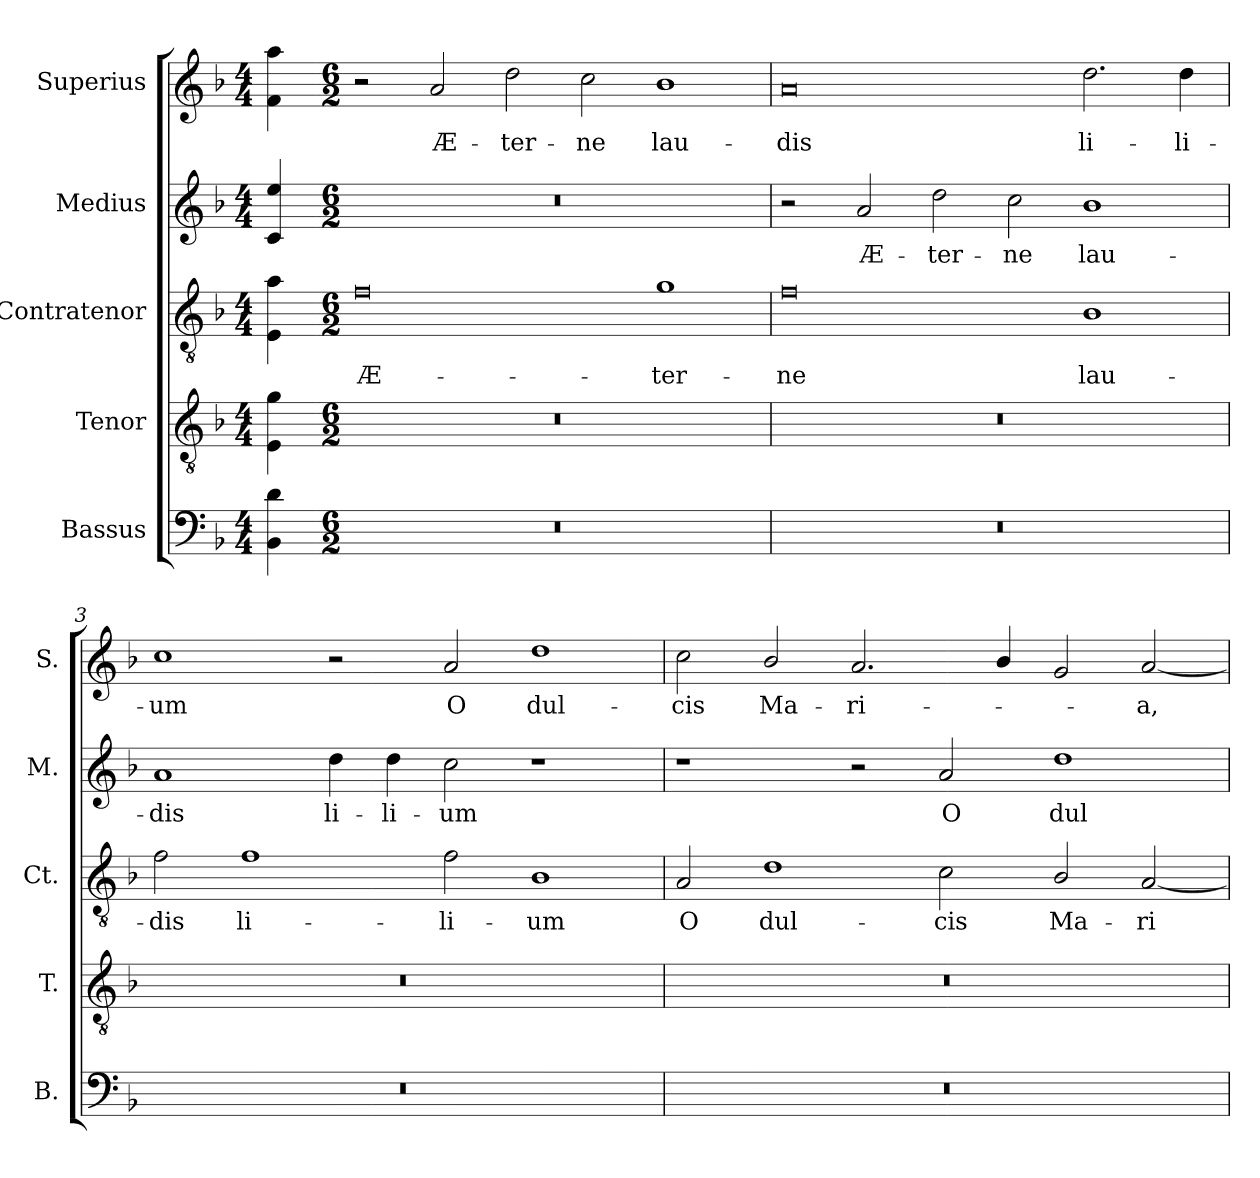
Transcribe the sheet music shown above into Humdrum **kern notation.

**kern	**kern	**kern	**text	**kern	**text	**kern	**text
*part5	*part4	*part3	*part3	*part2	*part2	*part1	*part1
*staff5	*staff4	*staff3	*staff3	*staff2	*staff2	*staff1	*staff1
*I"Bassus	*I"Tenor	*I"Contratenor	*	*I"Medius	*	*I"Superius	*
*I'B.	*I'T.	*I'Ct.	*	*I'M.	*	*I'S.	*
!!LO:PB:g=z
*clefF4	*clefGv2	*clefGv2	*	*clefG2	*	*clefG2	*
*	*ITrd7c12	*ITrd7c12	*	*	*	*	*
*k[b-]	*k[b-]	*k[b-]	*	*k[b-]	*	*k[b-]	*
*F:	*F:	*F:	*	*F:	*	*F:	*
*M4/4	*M4/4	*M4/4	*	*M4/4	*	*M4/4	*
=	=	=	=	=	=	=	=
4BB-i\ 4di	4EEi\ 4Gi	4EEi\ 4Ai	.	4ci/ 4eei	.	4fi\ 4aai	.
=1-	=1-	=1-	=1-	=1-	=1-	=1-	=1-
*M6/2	*M6/2	*M6/2	*	*M6/2	*	*M6/2	*
!LO:N:vis=1	!LO:N:vis=1	!	!	!	!	!	!
!	!	!	!LO:LY:b:color=#000000	!LO:N:vis=1	!	!	!
0.r	0.r	0Fi	Æ-	0.r	.	2r	.
!	!	!	!	!	!	!	!LO:LY:b:color=#000000
.	.	.	.	.	.	2ai/	Æ-
!	!	!	!	!	!	!	!LO:LY:b:color=#000000
.	.	.	.	.	.	2ddi\	-ter-
!	!	!	!	!	!	!	!LO:LY:b:color=#000000
.	.	.	.	.	.	2cci\	-ne
!	!	!	!LO:LY:b:color=#000000	!	!	!	!
!	!	!	!	!	!	!	!LO:LY:b:color=#000000
.	.	1Gi	-ter-	.	.	1b-i	lau-
=2	=2	=2	=2	=2	=2	=2	=2
!LO:N:vis=1	!LO:N:vis=1	!	!	!	!	!	!
!	!	!	!LO:LY:b:color=#000000	!	!	!	!
!	!	!	!	!	!	!	!LO:LY:b:color=#000000
0.r	0.r	0Fi	-ne	2r	.	0ai	-dis
!	!	!	!	!	!LO:LY:b:color=#000000	!	!
.	.	.	.	2ai/	Æ-	.	.
!	!	!	!	!	!LO:LY:b:color=#000000	!	!
.	.	.	.	2ddi\	-ter-	.	.
!	!	!	!	!	!LO:LY:b:color=#000000	!	!
.	.	.	.	2cci\	-ne	.	.
!	!	!	!LO:LY:b:color=#000000	!	!	!	!
!	!	!	!	!	!LO:LY:b:color=#000000	!	!
!	!	!	!	!	!	!	!LO:LY:b:color=#000000
.	.	1BB-i	lau-	1b-i	lau-	2.ddi\	li-
!	!	!	!	!	!	!	!LO:LY:b:color=#000000
.	.	.	.	.	.	4ddi\	-li-
=3	=3	=3	=3	=3	=3	=3	=3
!LO:N:vis=1	!LO:N:vis=1	!	!	!	!	!	!
!	!	!	!LO:LY:b:color=#000000	!	!	!	!
!	!	!	!	!	!LO:LY:b:color=#000000	!	!
!	!	!	!	!	!	!	!LO:LY:b:color=#000000
0.r	0.r	2Fi\	-dis	1ai	-dis	1cci	-um
!	!	!	!LO:LY:b:color=#000000	!	!	!	!
.	.	1Fi	li-	.	.	.	.
!	!	!	!	!	!LO:LY:b:color=#000000	!	!
.	.	.	.	4ddi\	li-	2r	.
!	!	!	!	!	!LO:LY:b:color=#000000	!	!
.	.	.	.	4ddi\	-li-	.	.
!	!	!	!LO:LY:b:color=#000000	!	!	!	!
!	!	!	!	!	!LO:LY:b:color=#000000	!	!
!	!	!	!	!	!	!	!LO:LY:b:color=#000000
.	.	2Fi\	-li-	2cci\	-um	2ai/	O
!	!	!	!LO:LY:b:color=#000000	!	!	!	!
!	!	!	!	!	!	!	!LO:LY:b:color=#000000
.	.	1BB-i	-um	1r	.	1ddi	dul-
=4	=4	=4	=4	=4	=4	=4	=4
!LO:N:vis=1	!LO:N:vis=1	!	!	!	!	!	!
!	!	!	!LO:LY:b:color=#000000	!	!	!	!
!	!	!	!	!	!	!	!LO:LY:b:color=#000000
0.r	0.r	2AAi/	O	1r	.	2cci\	-cis
!	!	!	!LO:LY:b:color=#000000	!	!	!	!
!	!	!	!	!	!	!	!LO:LY:b:color=#000000
.	.	1Di	dul-	.	.	2b-i/	Ma-
!	!	!	!	!	!	!	!LO:LY:b:color=#000000
.	.	.	.	2r	.	2.ai/	-ri-
!	!	!	!LO:LY:b:color=#000000	!	!	!	!
!	!	!	!	!	!LO:LY:b:color=#000000	!	!
.	.	2Ci\	-cis	2ai/	O	.	.
.	.	.	.	.	.	4b-i/	.
!	!	!	!LO:LY:b:color=#000000	!	!	!	!
!	!	!	!	!	!LO:LY:b:color=#000000	!	!
.	.	2BB-i/	Ma-	1ddi	dul-	2gi/	.
!	!	!	!LO:LY:b:color=#000000	!	!	!	!
!	!	!	!	!	!	!	!LO:LY:b:color=#000000
.	.	[2AAi/	-ri-	.	.	[2ai/	-a,
=	=	=	=	=	=	=	=
*-	*-	*-	*-	*-	*-	*-	*-
